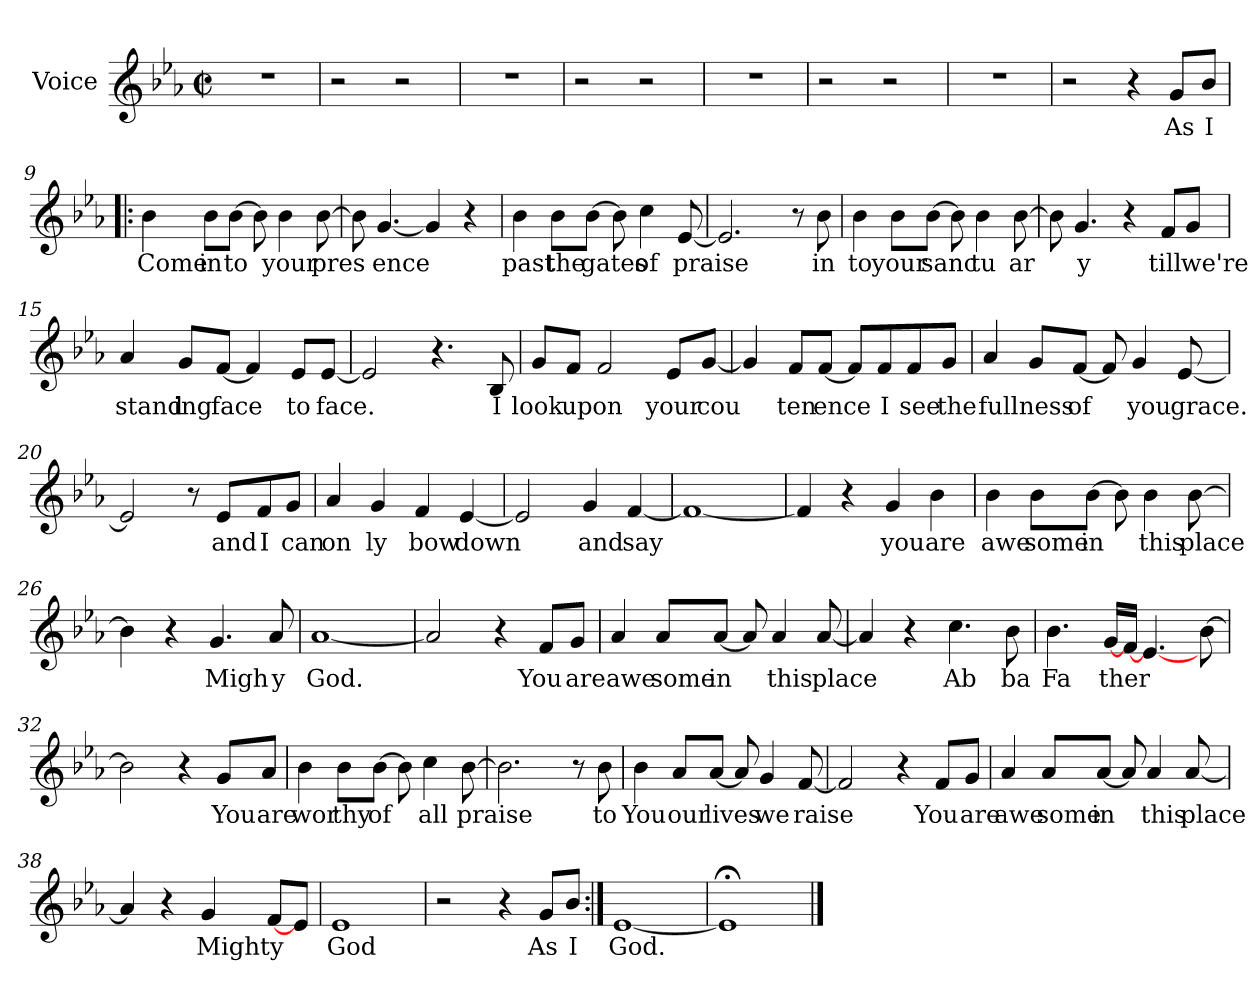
**kern	**text
*part1	*part1
*staff1	*staff1
*I"Voice	*
*clefG2	*
*k[b-e-a-]	*
*E-:	*
*M2/2	*
*met(c|)	*
=1	=1
1r	.
=2	=2
2r	.
2r	.
=3	=3
1r	.
=4	=4
2r	.
2r	.
!!LO:LB:g=z
=5	=5
1r	.
=6	=6
2r	.
2r	.
=7	=7
1r	.
=8	=8
2r	.
4r	.
!	!LO:LY:b
8g/L	As
!	!LO:LY:b
8b-/J	I
!!LO:LB:g=z
=9!|:	=9!|:
!	!LO:LY:b
4b-\	Come
!	!LO:LY:b
8b-\L	in
!	!LO:LY:b
[8b-\J	to
8b-\]	.
!	!LO:LY:b
4b-\	your
!	!LO:LY:b
[8b-\	pres
=10	=10
8b-\]	.
!	!LO:LY:b
[4.g/	ence
4g/]	.
4r	.
=11	=11
!	!LO:LY:b
4b-\	past
!	!LO:LY:b
8b-\L	the
!	!LO:LY:b
[8b-\J	gates
8b-\]	.
!	!LO:LY:b
4cc\	of
!	!LO:LY:b
[8e-/	praise
=12	=12
2.e-/]	.
8r	.
!	!LO:LY:b
8b-\	in
!!LO:LB:g=z
=13	=13
!	!LO:LY:b
4b-\	to
!	!LO:LY:b
8b-\L	your
!	!LO:LY:b
[8b-\J	sanc
8b-\]	.
!	!LO:LY:b
4b-\	tu
!	!LO:LY:b
[8b-\	ar
=14	=14
8b-\]	.
!	!LO:LY:b
4.g/	y
4r	.
!	!LO:LY:b
8f/L	till
!	!LO:LY:b
8g/J	we're
=15	=15
!	!LO:LY:b
4a-/	stand
!	!LO:LY:b
8g/L	ing
!	!LO:LY:b
[8f/J	face
4f/]	.
!	!LO:LY:b
8e-/L	to
!	!LO:LY:b
[8e-/J	face.
=16	=16
2e-/]	.
4.r	.
!	!LO:LY:b
8B-/	I
!!LO:LB:g=z
=17	=17
!	!LO:LY:b
8g/L	look
!	!LO:LY:b
8f/J	up
!	!LO:LY:b
2f/	on
!	!LO:LY:b
8e-/L	your
!	!LO:LY:b
[8g/J	cou
=18	=18
4g/]	.
!	!LO:LY:b
8f/L	ten
!	!LO:LY:b
[8f/J	ence
8f/L]	.
!	!LO:LY:b
8f/	I
!	!LO:LY:b
8f/	see
!	!LO:LY:b
8g/J	the
=19	=19
!	!LO:LY:b
4a-/	full
!	!LO:LY:b
8g/L	ness
!	!LO:LY:b
[8f/J	of
8f/]	.
!	!LO:LY:b
4g/	you
!	!LO:LY:b
[8e-/	grace.
=20	=20
2e-/]	.
8r	.
!	!LO:LY:b
8e-/L	and
!	!LO:LY:b
8f/	I
!	!LO:LY:b
8g/J	can
!!LO:LB:g=z
=21	=21
!	!LO:LY:b
4a-/	on
!	!LO:LY:b
4g/	ly
!	!LO:LY:b
4f/	bow
!	!LO:LY:b
[4e-/	down
=22	=22
2e-/]	.
!	!LO:LY:b
4g/	and
!	!LO:LY:b
[4f/	say
=23	=23
1f_	.
=24	=24
4f/]	.
4r	.
!	!LO:LY:b
4g/	you
!	!LO:LY:b
4b-\	are
!!LO:LB:g=z
=25	=25
!	!LO:LY:b
4b-\	awe
!	!LO:LY:b
8b-\L	some
!	!LO:LY:b
[8b-\J	in
8b-\]	.
!	!LO:LY:b
4b-\	this
!	!LO:LY:b
[8b-\	place
=26	=26
4b-\]	.
4r	.
!	!LO:LY:b
4.g/	Migh
!	!LO:LY:b
8a-/	y
=27	=27
!	!LO:LY:b
[1a-	God.
=28	=28
2a-/]	.
4r	.
!	!LO:LY:b
8f/L	You
!	!LO:LY:b
8g/J	are
!!LO:PB:g=z
=29	=29
!	!LO:LY:b
4a-/	awe
!	!LO:LY:b
8a-/L	some
!	!LO:LY:b
[8a-/J	in
8a-/]	.
!	!LO:LY:b
4a-/	this
!	!LO:LY:b
[8a-/	place
=30	=30
4a-/]	.
4r	.
!	!LO:LY:b
4.cc\	Ab
!	!LO:LY:b
8b-\	ba
=31	=31
!	!LO:LY:b
4.b-\	Fa
!	!LO:LY:b
[16g/LL	ther
[16f/JJ	.
[4.e-/	.
[8b-\	.
=32	=32
2b-\]	.
4r	.
!	!LO:LY:b
8g/L	You
!	!LO:LY:b
8a-/J	are
!!LO:LB:g=z
=33	=33
!	!LO:LY:b
4b-\	wor
!	!LO:LY:b
8b-\L	thy
!	!LO:LY:b
[8b-\J	of
8b-\]	.
!	!LO:LY:b
4cc\	all
!	!LO:LY:b
[8b-\	praise
=34	=34
2.b-\]	.
8r	.
!	!LO:LY:b
8b-\	to
=35	=35
!	!LO:LY:b
4b-\	You
!	!LO:LY:b
8a-/L	our
!	!LO:LY:b
[8a-/J	lives
8a-/]	.
!	!LO:LY:b
4g/	we
!	!LO:LY:b
[8f/	raise
=36	=36
2f/]	.
4r	.
!	!LO:LY:b
8f/L	You
!	!LO:LY:b
8g/J	are
!!LO:LB:g=z
=37	=37
!	!LO:LY:b
4a-/	awe
!	!LO:LY:b
8a-/L	some
!	!LO:LY:b
[8a-/J	in
8a-/]	.
!	!LO:LY:b
4a-/	this
!	!LO:LY:b
[8a-/	place
=38	=38
4a-/]	.
4ra	.
!	!LO:LY:b
4g/	Might
!	!LO:LY:b
[8f/L	y
8e-/J	.
=39	=39
!	!LO:LY:b
1e-	God
=40	=40
2r	.
4r	.
!	!LO:LY:b
8g/L	As
!	!LO:LY:b
8b-/J	I
!!LO:LB:g=z
=41:|!	=41:|!
!	!LO:LY:b
[1e-	God.
=42	=42
1e-;<]	.
==	==
*-	*-
